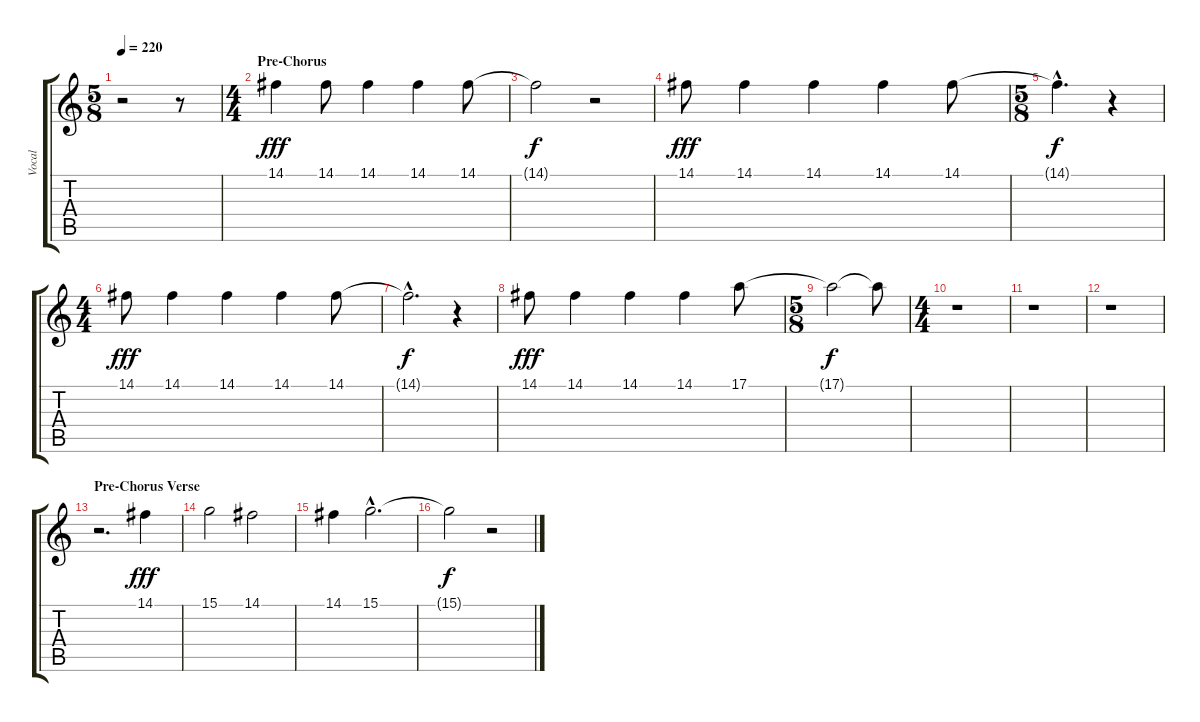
\track ("Vocal" "Vocal") {instrument lead1square}
\staff {score tabs}
\tuning (E4 B3 G3 D3 A2 E2) {hide}
\ts (5 8)
\tempo 220
\clef g2
\ks c
r.2{dy fff} r.8 |
\ts (4 4)
\section ("" "Pre-Chorus")
14.1.4 14.1.8 14.1.4 14.1.4 14.1.8 |
14.1{t}.2{dy f} r.2 |
14.1.8{dy fff} 14.1.4 14.1.4 14.1.4 14.1.8 |
\ts (5 8)
14.1{hac t}.4{d dy f} r.4 |
\ts (4 4)
14.1.8{dy fff} 14.1.4 14.1.4 14.1.4 14.1.8 |
14.1{hac t}.2{d dy f} r.4 |
14.1.8{dy fff} 14.1.4 14.1.4 14.1.4 17.1.8 |
\ts (5 8)
17.1{t}.2{dy f} 17.1{t}.8 |
\ts (4 4)
r.1 |
r.1 |
r.1 |
\section ("" "Pre-Chorus Verse")
r.2{d} 14.1.4{dy fff} |
15.1.2 14.1.2 |
14.1.4 15.1{hac}.2{d} |
15.1{t}.2{dy f} r.2
